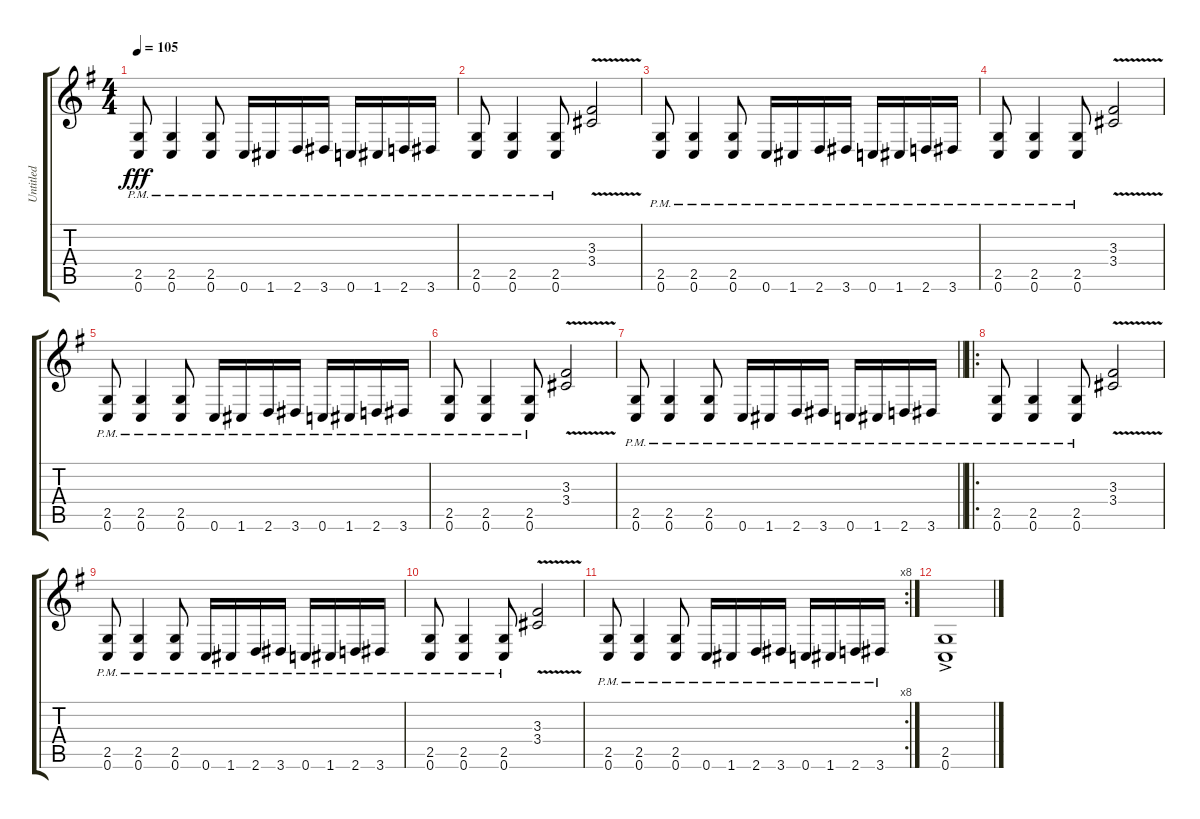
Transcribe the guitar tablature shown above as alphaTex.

\track ("Untitled" "Untitled") {instrument distortionguitar}
\staff {score tabs}
\tuning (C4 G3 Eb3 Bb2 F2 C2) {hide}
\ts (4 4)
\tempo 105
\clef g2
\ks g
(2.5{pm} 0.6{pm}).8{dy fff} (2.5{pm} 0.6{pm}).4 (2.5{pm} 0.6{pm}).8 0.6{pm}.16 1.6{pm}.16 2.6{pm}.16 3.6{pm}.16 0.6{pm}.16 1.6{pm}.16 2.6{pm}.16 3.6{pm}.16 |
(2.5{pm} 0.6{pm}).8 (2.5{pm} 0.6{pm}).4 (2.5{pm} 0.6{pm}).8 (3.3{v} 3.4{v}).2 |
(2.5{pm} 0.6{pm}).8 (2.5{pm} 0.6{pm}).4 (2.5{pm} 0.6{pm}).8 0.6{pm}.16 1.6{pm}.16 2.6{pm}.16 3.6{pm}.16 0.6{pm}.16 1.6{pm}.16 2.6{pm}.16 3.6{pm}.16 |
(2.5{pm} 0.6{pm}).8 (2.5{pm} 0.6{pm}).4 (2.5{pm} 0.6{pm}).8 (3.3{v} 3.4{v}).2 |
(2.5{pm} 0.6{pm}).8 (2.5{pm} 0.6{pm}).4 (2.5{pm} 0.6{pm}).8 0.6{pm}.16 1.6{pm}.16 2.6{pm}.16 3.6{pm}.16 0.6{pm}.16 1.6{pm}.16 2.6{pm}.16 3.6{pm}.16 |
(2.5{pm} 0.6{pm}).8 (2.5{pm} 0.6{pm}).4 (2.5{pm} 0.6{pm}).8 (3.3{v} 3.4{v}).2 |
\barLineRight lightlight
(2.5{pm} 0.6{pm}).8 (2.5{pm} 0.6{pm}).4 (2.5{pm} 0.6{pm}).8 0.6{pm}.16 1.6{pm}.16 2.6{pm}.16 3.6{pm}.16 0.6{pm}.16 1.6{pm}.16 2.6{pm}.16 3.6{pm}.16 |
\ro
(2.5{pm} 0.6{pm}).8 (2.5{pm} 0.6{pm}).4 (2.5{pm} 0.6{pm}).8 (3.3{v} 3.4{v}).2 |
(2.5{pm} 0.6{pm}).8 (2.5{pm} 0.6{pm}).4 (2.5{pm} 0.6{pm}).8 0.6{pm}.16 1.6{pm}.16 2.6{pm}.16 3.6{pm}.16 0.6{pm}.16 1.6{pm}.16 2.6{pm}.16 3.6{pm}.16 |
(2.5{pm} 0.6{pm}).8 (2.5{pm} 0.6{pm}).4 (2.5{pm} 0.6{pm}).8 (3.3{v} 3.4{v}).2 |
\rc 8
(2.5{pm} 0.6{pm}).8 (2.5{pm} 0.6{pm}).4 (2.5{pm} 0.6{pm}).8 0.6{pm}.16 1.6{pm}.16 2.6{pm}.16 3.6{pm}.16 0.6{pm}.16 1.6{pm}.16 2.6{pm}.16 3.6{pm}.16 |
(2.5{ac} 0.6{ac}).1
